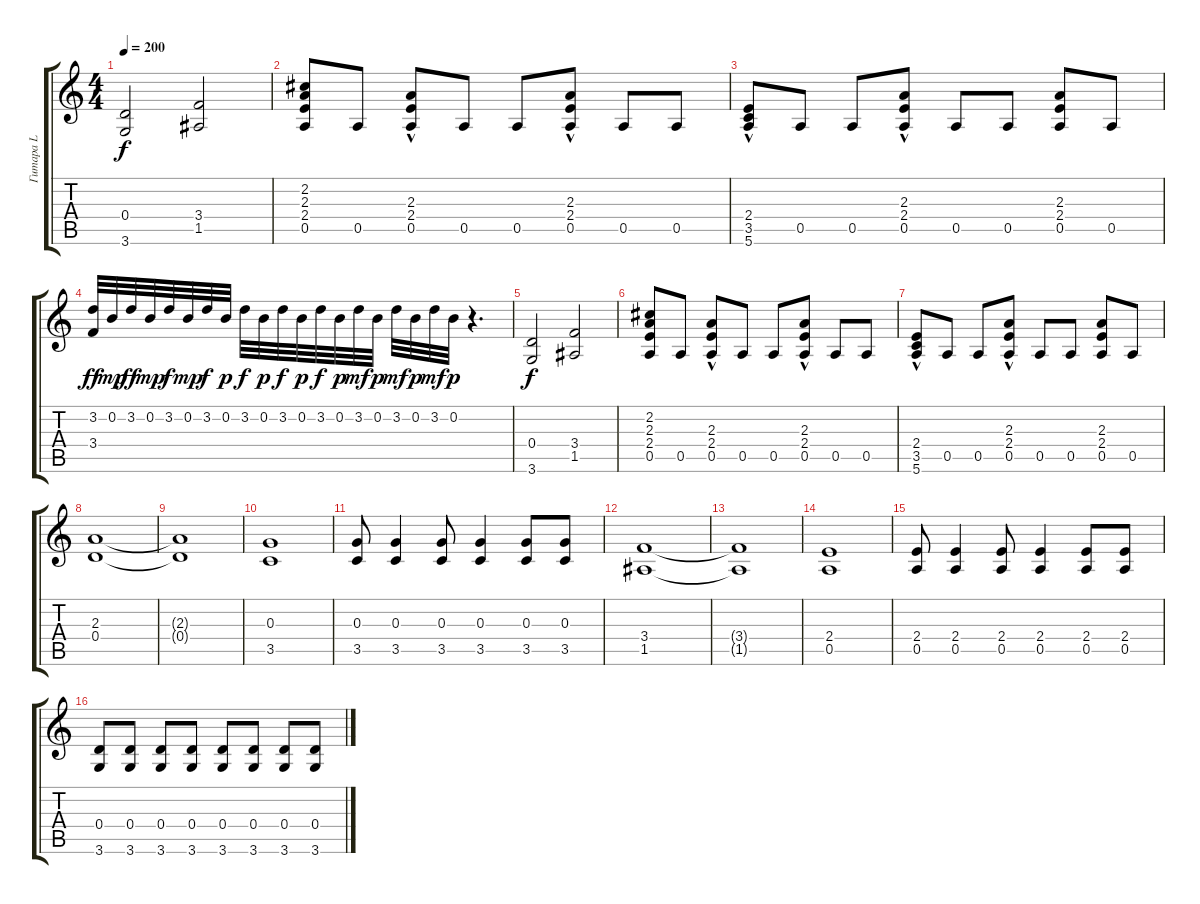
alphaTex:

\track ("Гитара L" "Гитара L") {instrument distortionguitar}
\staff {score tabs}
\tuning (E4 B3 G3 D3 A2 E2) {hide}
\ts (4 4)
\tempo 200
\clef g2
\ks c
(0.4 3.6).2{dy f} (3.4 1.5).2 |
(2.2 2.3 2.4 0.5).8 0.5.8 (2.3{hac} 2.4{hac} 0.5).8 0.5.8 0.5.8 (2.3{hac} 2.4{hac} 0.5).8 0.5.8 0.5.8 |
(2.4{hac} 3.5 5.6).8 0.5.8 0.5.8 (2.3{hac} 2.4{hac} 0.5).8 0.5.8 0.5.8 (2.3 2.4 0.5).8 0.5.8 |
(3.2 3.4).32{dy ff} 0.2.32{dy mp} 3.2.32{dy ff} 0.2.32{dy mp} 3.2.32{dy f} 0.2.32{dy mp} 3.2.32{dy f} 0.2.32{dy p} 3.2.32{dy f} 0.2.32{dy p} 3.2.32{dy f} 0.2.32{dy p} 3.2.32{dy f} 0.2.32{dy p} 3.2.32{dy mf} 0.2.32{dy p} 3.2.32{dy mf} 0.2.32{dy p} 3.2.32{dy mf} 0.2.32{dy p} r.4{d} |
(0.4 3.6).2{dy f} (3.4 1.5).2 |
(2.2 2.3 2.4 0.5).8 0.5.8 (2.3{hac} 2.4{hac} 0.5).8 0.5.8 0.5.8 (2.3{hac} 2.4{hac} 0.5).8 0.5.8 0.5.8 |
(2.4{hac} 3.5 5.6).8 0.5.8 0.5.8 (2.3{hac} 2.4{hac} 0.5).8 0.5.8 0.5.8 (2.3 2.4 0.5).8 0.5.8 |
(2.3 0.4).1{volume 11} |
(2.3{t} 0.4{t}).1 |
(0.3 3.5).1 |
(0.3 3.5).8 (0.3 3.5).4 (0.3 3.5).8 (0.3 3.5).4 (0.3 3.5).8 (0.3 3.5).8 |
(3.4 1.5).1 |
(3.4{t} 1.5{t}).1 |
(2.4 0.5).1 |
(2.4 0.5).8 (2.4 0.5).4 (2.4 0.5).8 (2.4 0.5).4 (2.4 0.5).8 (2.4 0.5).8 |
(0.4 3.6).8 (0.4 3.6).8 (0.4 3.6).8 (0.4 3.6).8 (0.4 3.6).8 (0.4 3.6).8 (0.4 3.6).8 (0.4 3.6).8
